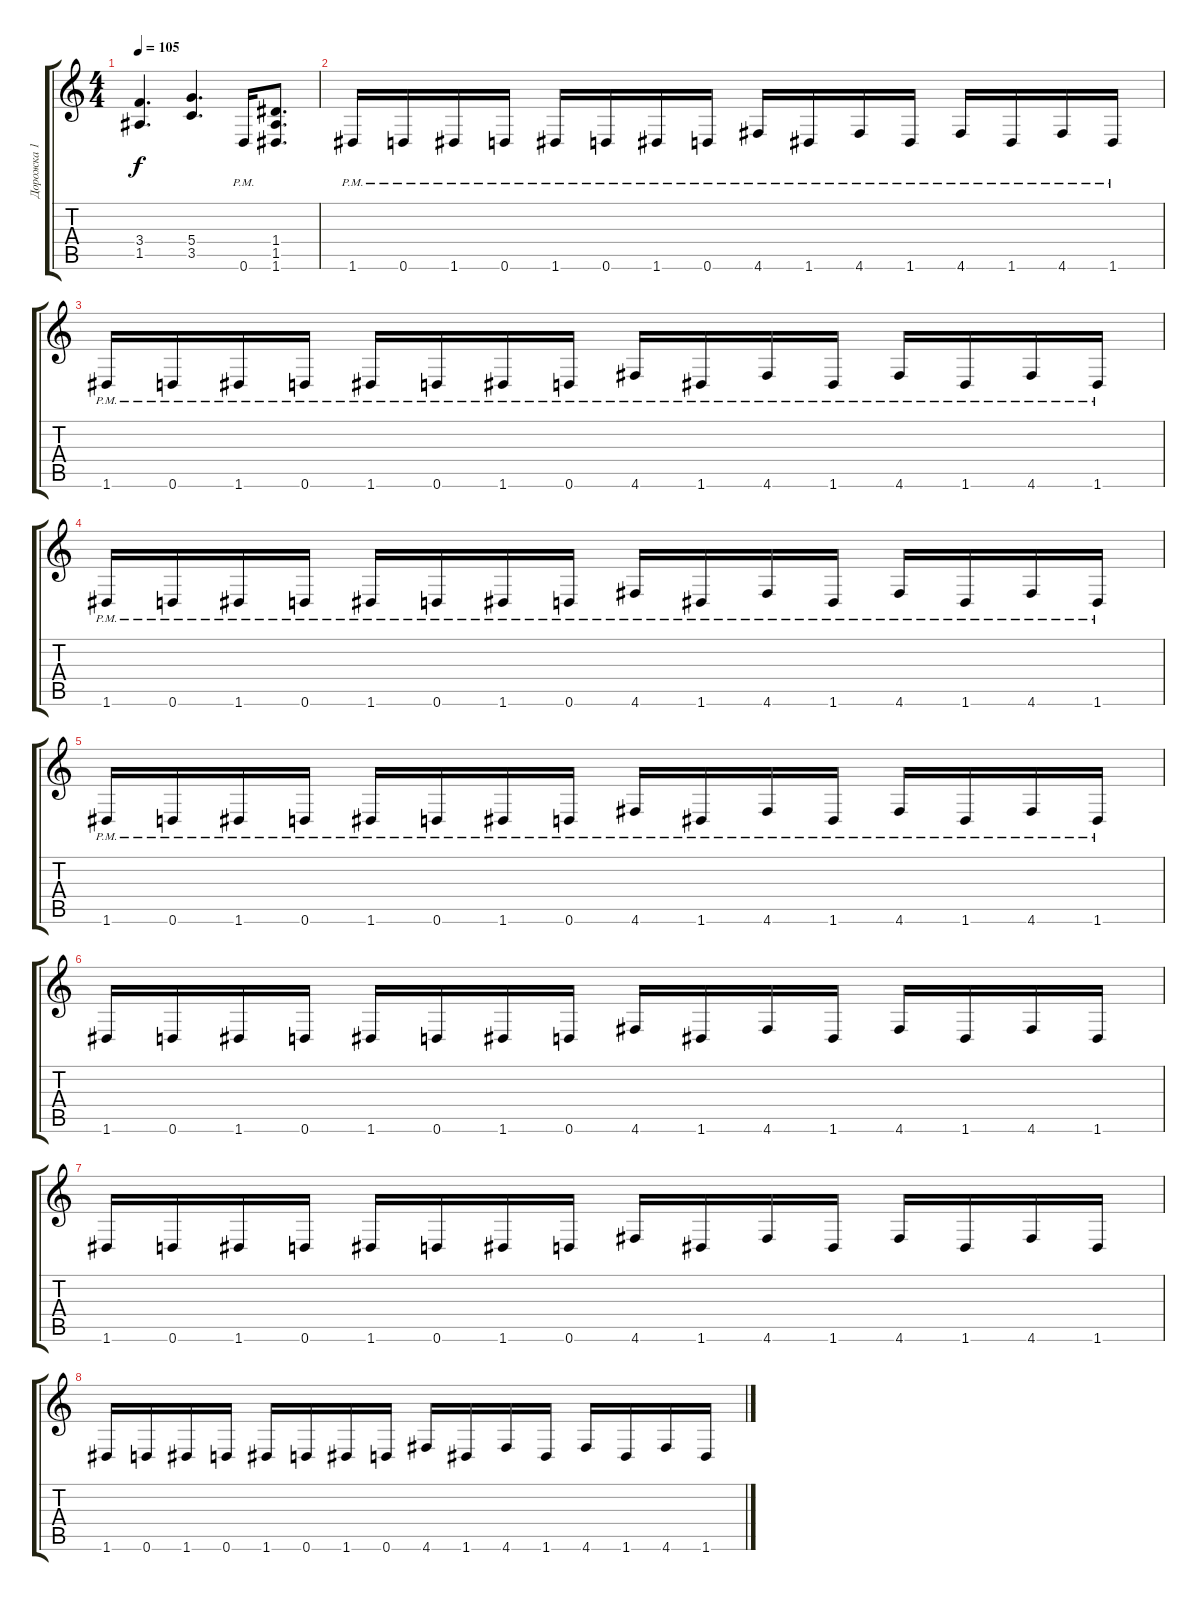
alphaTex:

\track ("Дорожка 1" "Дорожка 1") {instrument overdrivenguitar}
\staff {score tabs}
\tuning (E4 B3 G3 D3 A2 D2) {hide}
\ts (4 4)
\tempo 105
\clef g2
\ks c
(3.4 1.5).4{d dy f} (5.4 3.5).4{d} 0.6{pm}.16 (1.4 1.5 1.6).8{d} |
1.6{pm}.16 0.6{pm}.16 1.6{pm}.16 0.6{pm}.16 1.6{pm}.16 0.6{pm}.16 1.6{pm}.16 0.6{pm}.16 4.6{pm}.16 1.6{pm}.16 4.6{pm}.16 1.6{pm}.16 4.6{pm}.16 1.6{pm}.16 4.6{pm}.16 1.6{pm}.16 |
1.6{pm}.16 0.6{pm}.16 1.6{pm}.16 0.6{pm}.16 1.6{pm}.16 0.6{pm}.16 1.6{pm}.16 0.6{pm}.16 4.6{pm}.16 1.6{pm}.16 4.6{pm}.16 1.6{pm}.16 4.6{pm}.16 1.6{pm}.16 4.6{pm}.16 1.6{pm}.16 |
1.6{pm}.16 0.6{pm}.16 1.6{pm}.16 0.6{pm}.16 1.6{pm}.16 0.6{pm}.16 1.6{pm}.16 0.6{pm}.16 4.6{pm}.16 1.6{pm}.16 4.6{pm}.16 1.6{pm}.16 4.6{pm}.16 1.6{pm}.16 4.6{pm}.16 1.6{pm}.16 |
1.6{pm}.16 0.6{pm}.16 1.6{pm}.16 0.6{pm}.16 1.6{pm}.16 0.6{pm}.16 1.6{pm}.16 0.6{pm}.16 4.6{pm}.16 1.6{pm}.16 4.6{pm}.16 1.6{pm}.16 4.6{pm}.16 1.6{pm}.16 4.6{pm}.16 1.6{pm}.16 |
1.6.16 0.6.16 1.6.16 0.6.16 1.6.16 0.6.16 1.6.16 0.6.16 4.6.16 1.6.16 4.6.16 1.6.16 4.6.16 1.6.16 4.6.16 1.6.16 |
1.6.16 0.6.16 1.6.16 0.6.16 1.6.16 0.6.16 1.6.16 0.6.16 4.6.16 1.6.16 4.6.16 1.6.16 4.6.16 1.6.16 4.6.16 1.6.16 |
1.6.16 0.6.16 1.6.16 0.6.16 1.6.16 0.6.16 1.6.16 0.6.16 4.6.16 1.6.16 4.6.16 1.6.16 4.6.16 1.6.16 4.6.16 1.6.16
